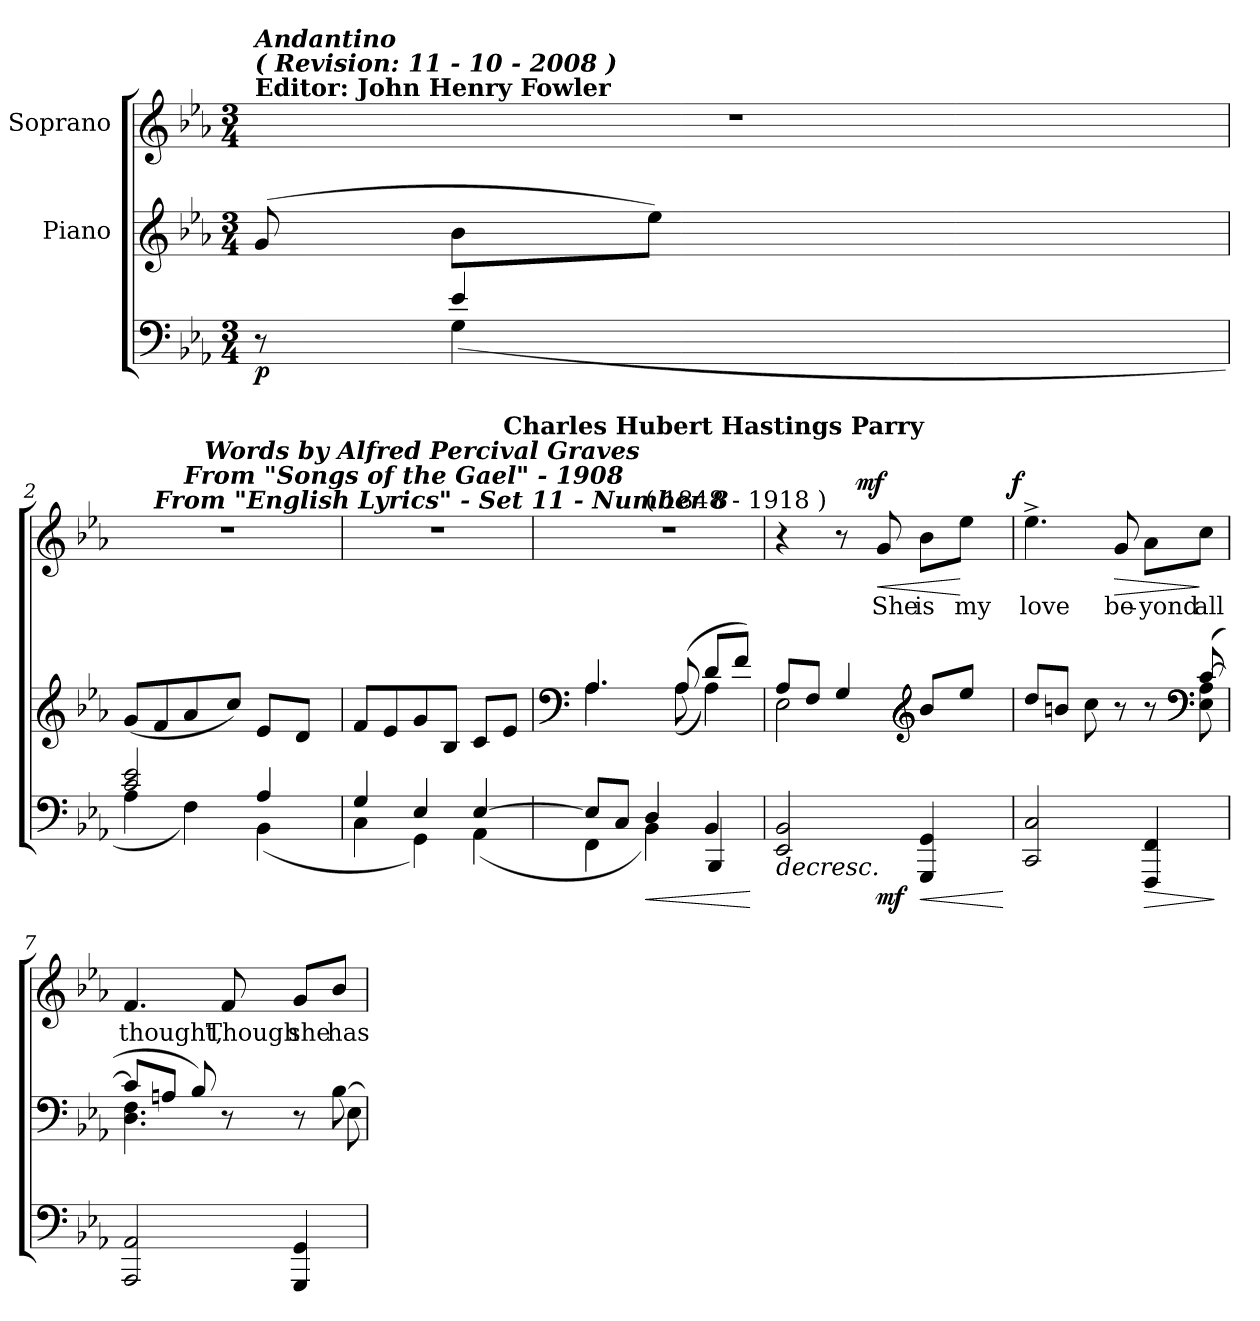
**kern	**dynam	**kern	**kern	**text	**dynam
*part3	*part3	*part2	*part1	*part1	*part1
*staff3	*staff3	*staff2	*staff1	*staff1	*staff1
*	*	*I"Piano	*I"Soprano	*	*
!!LO:PB:g=z
*clefF4	*	*clefG2	*clefG2	*	*
*k[b-e-a-]	*	*k[b-e-a-]	*k[b-e-a-]	*	*
*E-:	*	*E-:	*E-:	*	*
*M3/4	*	*M3/4	*M3/4	*	*
*MM92	*	*MM92	*MM92	*	*
=1	=1	=1	=1	=1	=1
*^	*	*	*	*	*
!	!	!	!	!LO:TX:a:B:t=Editor&colon; John Henry Fowler	!	!
!	!	!	!	!LO:TX:a:Bi:t=(  Revision&colon;   11 - 10 - 2008  )	!	!
!	!	!	!	!LO:TX:a:Bi:t=Andantino	!	!
!	!	!	!	!LO:N:vis=1	!	!
8r	8ryy	p	(8gi/	2.r	.	.
4e-i/	(4Gi\	.	8b-i\L	.	.	.
.	.	.	8ee-i\J)	.	.	.
4.ryy	4.ryy	.	4.ryy	.	.	.
=2	=2	=2	=2	=2	=2	=2
!	!	!	!	!LO:N:vis=1	!	!
*	*	*	*	*^	*	*
*	*	*	*	*	*^	*	*
*	*	*	*	*	*	*^	*	*
2ci/ 2e-i	4A-i\	.	(8gi/L	2.r	8ryy	4ryy	4ryy	.	.
!	!	!	!	!	!LO:TX:a:Bi:t=From "English Lyrics" -  Set 11 -  Number 8	!	!	!	!
.	.	.	8fi/	.	2ryy	.	.	.	.
!	!	!	!	!	!	!LO:TX:a:Bi:t=From "Songs of the Gael" - 1908	!	!	!
.	4Fi\)	.	8a-i/	.	.	2ryy	32ryy	.	.
.	.	.	.	.	.	.	128...ryy	.	.
!	!	!	!	!	!	!	!LO:TX:a:Bi:t=Words by Alfred Percival Graves	!	!
.	.	.	.	.	.	.	4ryy	.	.
.	.	.	8cci/J)	.	.	.	.	.	.
4A-i/	(4BB-i\	.	8e-i/L	.	.	.	.	.	.
.	.	.	.	.	.	.	8ryy	.	.
.	.	.	8di/J	.	8ryy	.	.	.	.
.	.	.	.	.	.	.	16ryy	.	.
.	.	.	.	.	.	.	64ryy	.	.
.	.	.	.	.	.	.	1024ryy	.	.
=3	=3	=3	=3	=3	=3	=3	=3	=3	=3
!	!	!	!	!LO:N:vis=1	!	!	!	!	!
*	*	*	*	*	*v	*v	*v	*	*
4Gi/	4Ci\	.	8fi/L	2.r	2ryy	.	.
.	.	.	8e-i/	.	.	.	.
4E-i/	4GGi\)	.	8gi/	.	.	.	.
.	.	.	8B-i/J	.	.	.	.
[4E-i/	(4AA-i\	.	8ci/L	.	8ryy	.	.
!	!	!	!	!	!LO:TX:a:B:t=Charles Hubert Hastings Parry	!	!
.	.	.	8e-i/J	.	8ryy	.	.
=4	=4	=4	=4	=4	=4	=4	=4
*	*	*	*clefF4	*	*	*	*
*	*	*	*^	*	*	*	*
!	!	!	!	!	!LO:N:vis=1	!	!	!
8E-i/L]	4FFi\	.	4.A-i/	4.A-i\	2.r	4ryy	.	.
(8Ci/J	.	.	.	.	.	.	.	.
!	!	!	!	!	!	!LO:TX:a:t=( 1848 - 1918 )	!	!
!	!	!LO:HP:b	!	!	!	!	!	!
4Di/	4BB-i\)	<	.	.	.	2ryy	.	.
.	.	.	(8A-i/	(8A-i\	.	.	.	.
4BB-i/	4BBB-i/	.	8di/L	4A-i\)	.	.	.	.
.	.	.	8fi/J)	.	.	.	.	.
*v	*v	*	*	*	*	*	*	*
*	*	*v	*v	*	*	*	*
.	[	.	.	.	.	.
!!LO:LB:g=z
=5	=5	=5	=5	=5	=5	=5
!	!LO:HP:b	!	!	!	!	!
*^	*	*^	*	*^	*	*
2EE-i/ 2BB-i	4.ryy	>	8A-i/L	2E-i\	4r	4ryy	2ryy	.	.
.	.	.	8Fi/J	.	.	.	.	.	.
.	.	.	4Gi/	.	8r	16ryy	.	.	.
.	.	.	.	.	.	1024ryy	.	.	.
.	.	.	.	.	.	4ryy	.	.	mf
!	!	!	!	!	!	!	!	!LO:LY:b:color=#000000	!LO:HP:b
.	4.ryy	mf	.	.	8gi/	.	.	She	<
*	*	*	*clefG2	*	*	*	*	*	*
!	!	!LO:HP:n=1:b	!	!	!	!	!	!	!
!	!	!	!	!	!	!	!	!LO:LY:b:color=#000000	!
4GGGi/ 4GGi	.	] <	8b-i/L	4ryy	8b-i\L	.	8ryy	is	.
.	.	.	.	.	.	8ryy	.	.	.
!	!	!	!	!	!	!	!	!LO:LY:b:color=#000000	!
.	.	.	8ee-i/J	.	8ee-i\J	.	16ryy	my	[
.	.	.	.	.	.	.	32ryy	.	.
.	.	.	.	.	.	32ryy	.	.	.
.	.	.	.	.	.	.	64ryy	.	.
.	.	.	.	.	.	64ryy	.	.	.
.	.	.	.	.	.	.	128...ryy	.	.
.	.	.	.	.	.	128...ryy	.	.	.
.	.	.	.	.	.	.	1024ryy	.	f
*	*	*	*v	*v	*	*	*	*	*
.	.	[	.	.	.	.	.	.
*v	*v	*	*	*v	*v	*v	*	*
=6	=6	=6	=6	=6	=6
*	*	*^	*	*	*
*^	*	*	*	*^	*	*
*	*	*	*	*	*	*^	*	*
!	!	!	!	!	!	!	!	!LO:LY:b:color=#000000	!
*v	*v	*	*	*	*v	*v	*v	*	*
2CCi/ 2Ci	.	8ddi/L	8ryy	4.ee-^i\	love	.
.	.	8bni/J	8ryy	.	.	.
.	.	8cci\	8ryy	.	.	.
!	!	!	!	!	!LO:LY:b:color=#000000	!LO:HP:b
.	.	8r	8ryy	8gi/	be-	>
!	!LO:HP:b	!	!	!	!	!
!	!	!	!	!	!LO:LY:b:color=#000000	!
4FFFi/ 4FFi	>	8r	8ryy	8a-i\L	-yond	.
*	*	*clefF4	*	*	*	*
!	!	!	!	!	!LO:LY:b:color=#000000	!
.	.	([8ci/	8E-i\ 8A-i	8cci\J	all	]
*	*	*v	*v	*	*	*
.	]	.	.	.	.
=7	=7	=7	=7	=7	=7
*	*	*^	*	*	*
!	!	!	!	!	!LO:LY:b:color=#000000	!
2AAA-i/ 2AA-i	.	8ci/L]	4.Di\ 4.Fi	4.fi/	thought,	.
.	.	8Ani/J	.	.	.	.
.	.	8B-i/)	.	.	.	.
!	!	!	!	!	!LO:LY:b:color=#000000	!
.	.	8r	8ryy	8fi/	Though	.
!	!	!	!	!	!LO:LY:b:color=#000000	!
4GGGi/ 4GGi	.	8r	8ryy	8gi/L	she	.
!	!	!	!	!	!LO:LY:b:color=#000000	!
.	.	[8B-i\	8E-i\	8b-i/J	has	.
*	*	*v	*v	*	*	*
=	=	=	=	=	=
*-	*-	*-	*-	*-	*-
